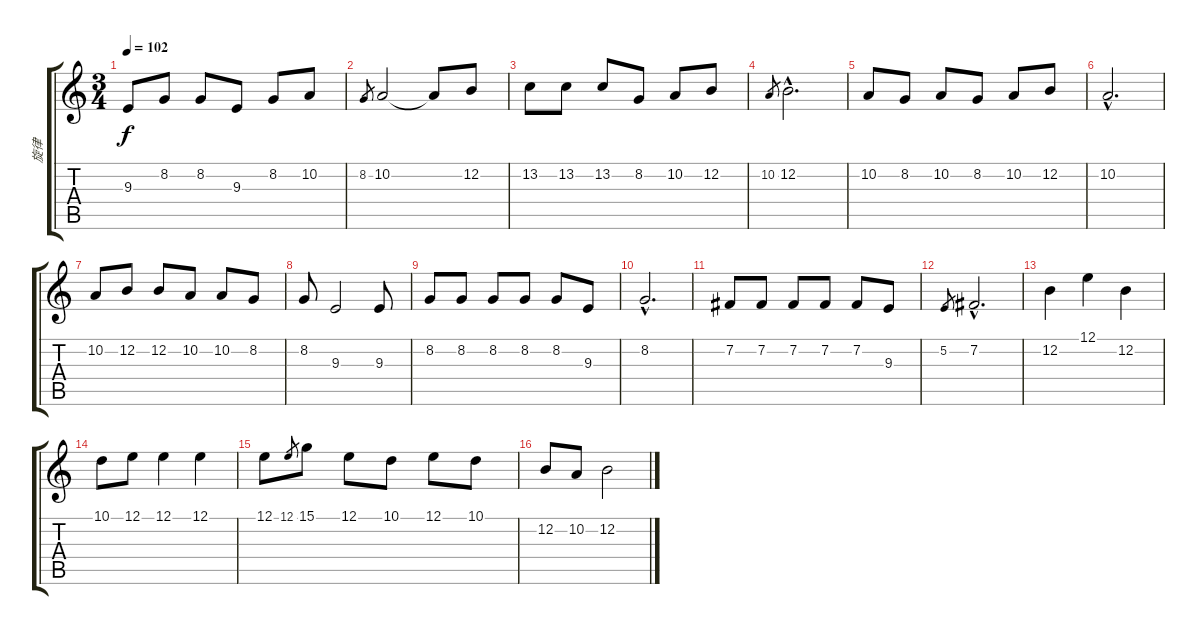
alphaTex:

\track ("旋律" "旋律") {instrument flute}
\staff {score tabs}
\tuning (E4 B3 G3 D3 A2 E2) {hide}
\ts (3 4)
\tempo 102
\clef g2
\ks c
9.3.8{dy f} 8.2.8 8.2.8 9.3.8 8.2.8 10.2.8 |
8.2.8{gr} 10.2.2 10.2{t}.8 12.2.8 |
13.2.8 13.2.8 13.2.8 8.2.8 10.2.8 12.2.8 |
10.2.8{gr} 12.2{hac}.2{d} |
10.2.8 8.2.8 10.2.8 8.2.8 10.2.8 12.2.8 |
10.2{hac}.2{d} |
10.2.8 12.2.8 12.2.8 10.2.8 10.2.8 8.2.8 |
8.2.8 9.3.2 9.3.8 |
8.2.8 8.2.8 8.2.8 8.2.8 8.2.8 9.3.8 |
8.2{hac}.2{d} |
7.2.8 7.2.8 7.2.8 7.2.8 7.2.8 9.3.8 |
5.2.8{gr} 7.2{hac}.2{d} |
12.2.4 12.1.4 12.2.4 |
10.1.8 12.1.8 12.1.4 12.1.4 |
12.1.8 12.1.8{gr} 15.1.8 12.1.8 10.1.8 12.1.8 10.1.8 |
12.2.8 10.2.8 12.2.2
